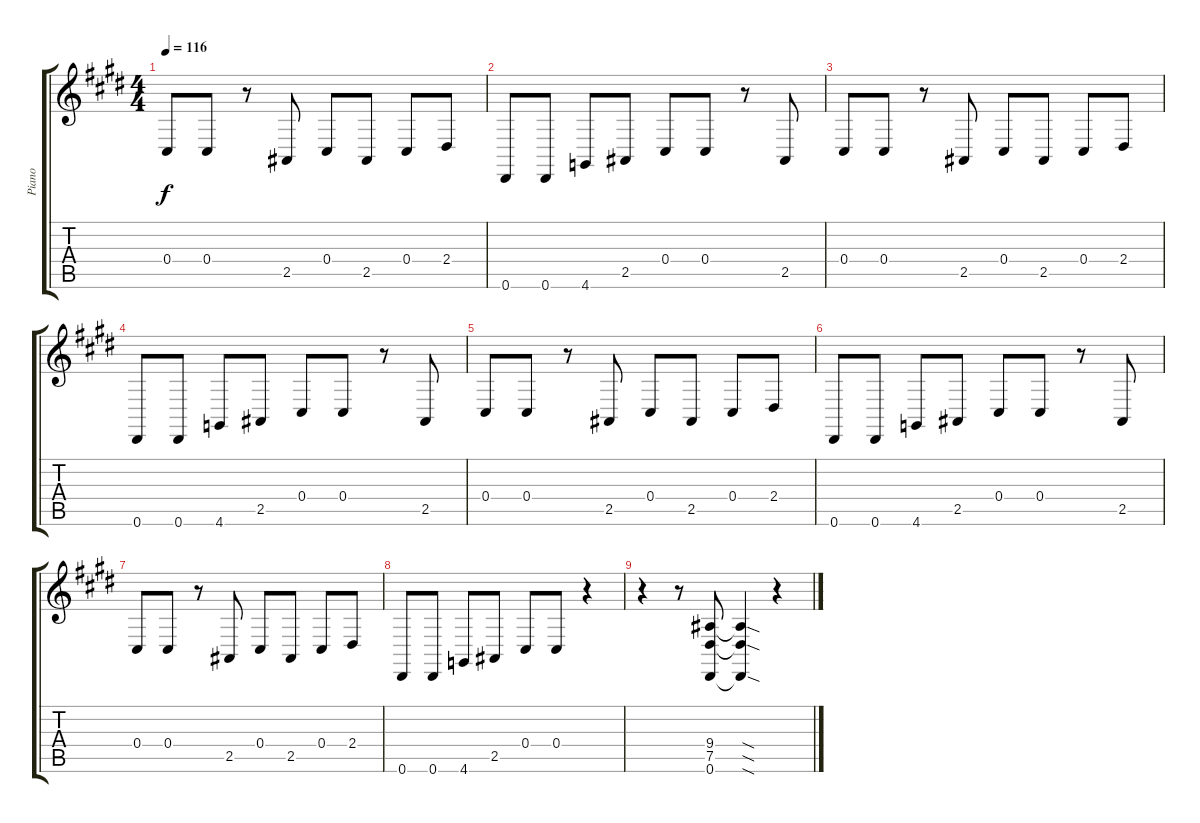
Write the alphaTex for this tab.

\track ("Piano" "Piano") {instrument acousticgrandpiano}
\staff {score tabs}
\tuning (Eb4 Bb3 Gb3 Db3 Ab2 Eb2) {hide}
\ts (4 4)
\tempo 116
\clef g2
\ks e
0.4.8{dy f} 0.4.8 r.8 2.5.8 0.4.8 2.5.8 0.4.8 2.4.8 |
0.6.8 0.6.8 4.6.8 2.5.8 0.4.8 0.4.8 r.8 2.5.8 |
0.4.8 0.4.8 r.8 2.5.8 0.4.8 2.5.8 0.4.8 2.4.8 |
0.6.8 0.6.8 4.6.8 2.5.8 0.4.8 0.4.8 r.8 2.5.8 |
0.4.8 0.4.8 r.8 2.5.8 0.4.8 2.5.8 0.4.8 2.4.8 |
0.6.8 0.6.8 4.6.8 2.5.8 0.4.8 0.4.8 r.8 2.5.8 |
0.4.8 0.4.8 r.8 2.5.8 0.4.8 2.5.8 0.4.8 2.4.8 |
0.6.8 0.6.8 4.6.8 2.5.8 0.4.8 0.4.8 r.4 |
r.4 r.8 (9.4 7.5 0.6).8 (9.4{sod t} 7.5{sod t} 0.6{sod t}).4 r.4
